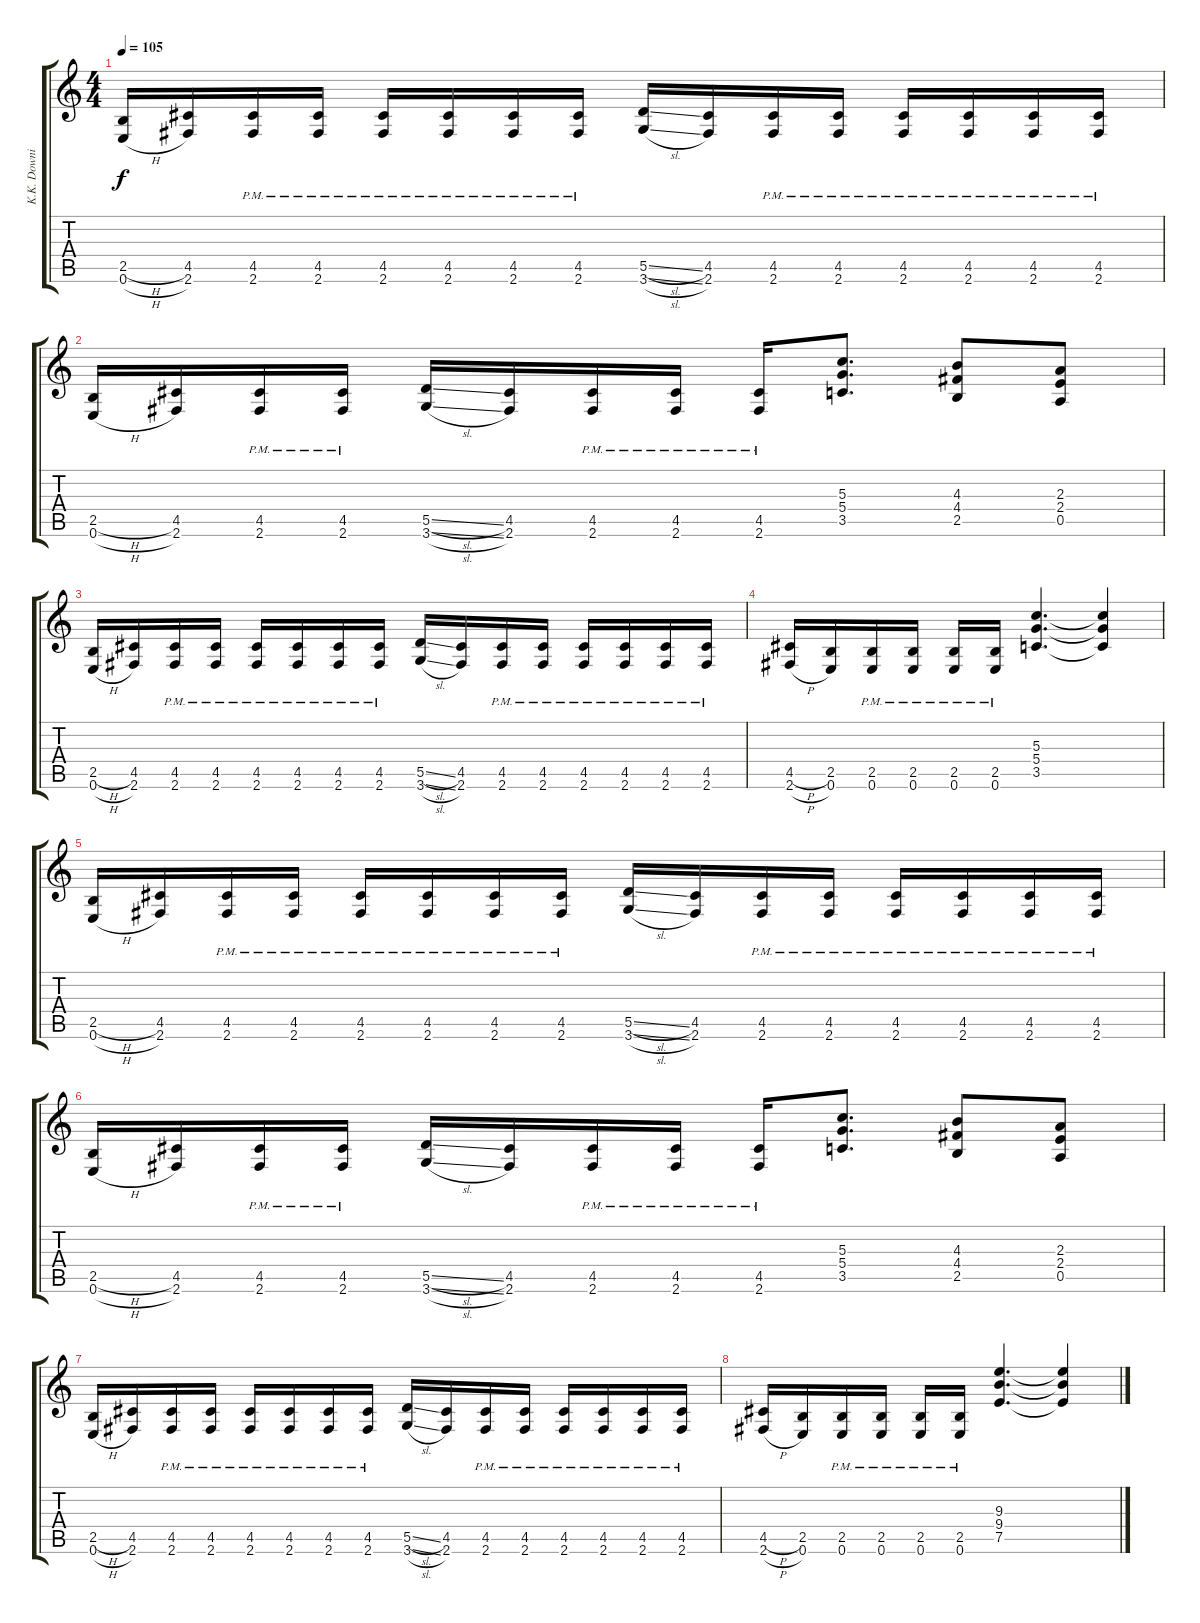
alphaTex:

\track ("K.K. Downing" "K.K. Downi") {instrument distortionguitar}
\staff {score tabs}
\tuning (E4 B3 G3 D3 A2 E2) {hide}
\ts (4 4)
\tempo 105
\clef g2
\ks c
(2.5{h} 0.6{h}).16{dy f} (4.5 2.6).16 (4.5{pm} 2.6{pm}).16 (4.5{pm} 2.6{pm}).16 (4.5{pm} 2.6{pm}).16 (4.5{pm} 2.6{pm}).16 (4.5{pm} 2.6{pm}).16 (4.5{pm} 2.6{pm}).16 (5.5{sl} 3.6{sl}).16 (4.5 2.6).16 (4.5{pm} 2.6{pm}).16 (4.5{pm} 2.6{pm}).16 (4.5{pm} 2.6{pm}).16 (4.5{pm} 2.6{pm}).16 (4.5{pm} 2.6{pm}).16 (4.5{pm} 2.6{pm}).16 |
(2.5{h} 0.6{h}).16 (4.5 2.6).16 (4.5{pm} 2.6{pm}).16 (4.5{pm} 2.6{pm}).16 (5.5{sl} 3.6{sl}).16 (4.5 2.6).16 (4.5{pm} 2.6{pm}).16 (4.5{pm} 2.6{pm}).16 (4.5{pm} 2.6{pm}).16 (5.3 5.4 3.5).8{d} (4.3 4.4 2.5).8 (2.3 2.4 0.5).8 |
(2.5{h} 0.6{h}).16 (4.5 2.6).16 (4.5{pm} 2.6{pm}).16 (4.5{pm} 2.6{pm}).16 (4.5{pm} 2.6{pm}).16 (4.5{pm} 2.6{pm}).16 (4.5{pm} 2.6{pm}).16 (4.5{pm} 2.6{pm}).16 (5.5{sl} 3.6{sl}).16 (4.5 2.6).16 (4.5{pm} 2.6{pm}).16 (4.5{pm} 2.6{pm}).16 (4.5{pm} 2.6{pm}).16 (4.5{pm} 2.6{pm}).16 (4.5{pm} 2.6{pm}).16 (4.5{pm} 2.6{pm}).16 |
(4.5{h} 2.6{h}).16 (2.5 0.6).16 (2.5{pm} 0.6{pm}).16 (2.5{pm} 0.6{pm}).16 (2.5{pm} 0.6{pm}).16 (2.5{pm} 0.6{pm}).16 (5.3 5.4 3.5).4{d} (5.3{t} 5.4{t} 3.5{t}).4 |
(2.5{h} 0.6{h}).16 (4.5 2.6).16 (4.5{pm} 2.6{pm}).16 (4.5{pm} 2.6{pm}).16 (4.5{pm} 2.6{pm}).16 (4.5{pm} 2.6{pm}).16 (4.5{pm} 2.6{pm}).16 (4.5{pm} 2.6{pm}).16 (5.5{sl} 3.6{sl}).16 (4.5 2.6).16 (4.5{pm} 2.6{pm}).16 (4.5{pm} 2.6{pm}).16 (4.5{pm} 2.6{pm}).16 (4.5{pm} 2.6{pm}).16 (4.5{pm} 2.6{pm}).16 (4.5{pm} 2.6{pm}).16 |
(2.5{h} 0.6{h}).16 (4.5 2.6).16 (4.5{pm} 2.6{pm}).16 (4.5{pm} 2.6{pm}).16 (5.5{sl} 3.6{sl}).16 (4.5 2.6).16 (4.5{pm} 2.6{pm}).16 (4.5{pm} 2.6{pm}).16 (4.5{pm} 2.6{pm}).16 (5.3 5.4 3.5).8{d} (4.3 4.4 2.5).8 (2.3 2.4 0.5).8 |
(2.5{h} 0.6{h}).16 (4.5 2.6).16 (4.5{pm} 2.6{pm}).16 (4.5{pm} 2.6{pm}).16 (4.5{pm} 2.6{pm}).16 (4.5{pm} 2.6{pm}).16 (4.5{pm} 2.6{pm}).16 (4.5{pm} 2.6{pm}).16 (5.5{sl} 3.6{sl}).16 (4.5 2.6).16 (4.5{pm} 2.6{pm}).16 (4.5{pm} 2.6{pm}).16 (4.5{pm} 2.6{pm}).16 (4.5{pm} 2.6{pm}).16 (4.5{pm} 2.6{pm}).16 (4.5{pm} 2.6{pm}).16 |
(4.5{h} 2.6{h}).16 (2.5 0.6).16 (2.5{pm} 0.6{pm}).16 (2.5{pm} 0.6{pm}).16 (2.5{pm} 0.6{pm}).16 (2.5{pm} 0.6{pm}).16 (9.3 9.4 7.5).4{d} (9.3{t} 9.4{t} 7.5{t}).4
